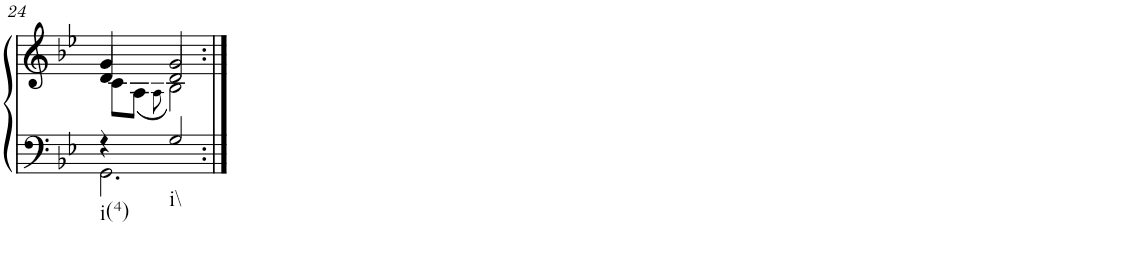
**kern	**kern
*part1	*part1
*staff2	*staff1
*I"unbenannt1	*
!!LO:PB:g=z
*clefF4	*clefG2
*k[b-e-]	*k[b-e-]
*M3/4	*M3/4
=24	=24
*^	*^
*	*	*	*^
!LO:TX:b:t=i(4)	!	!	!	!
4r	2.GG\	4g/	8c\L	4d/
.	.	.	(8A\J	.
.	.	.	8qA\	.
!LO:TX:b:t=i\\	!	!	!	!
2G/	.	2g/	2B-\)	2d/
*v	*v	*	*	*
*	*v	*v	*v
=:|!	=:|!
*-	*-
